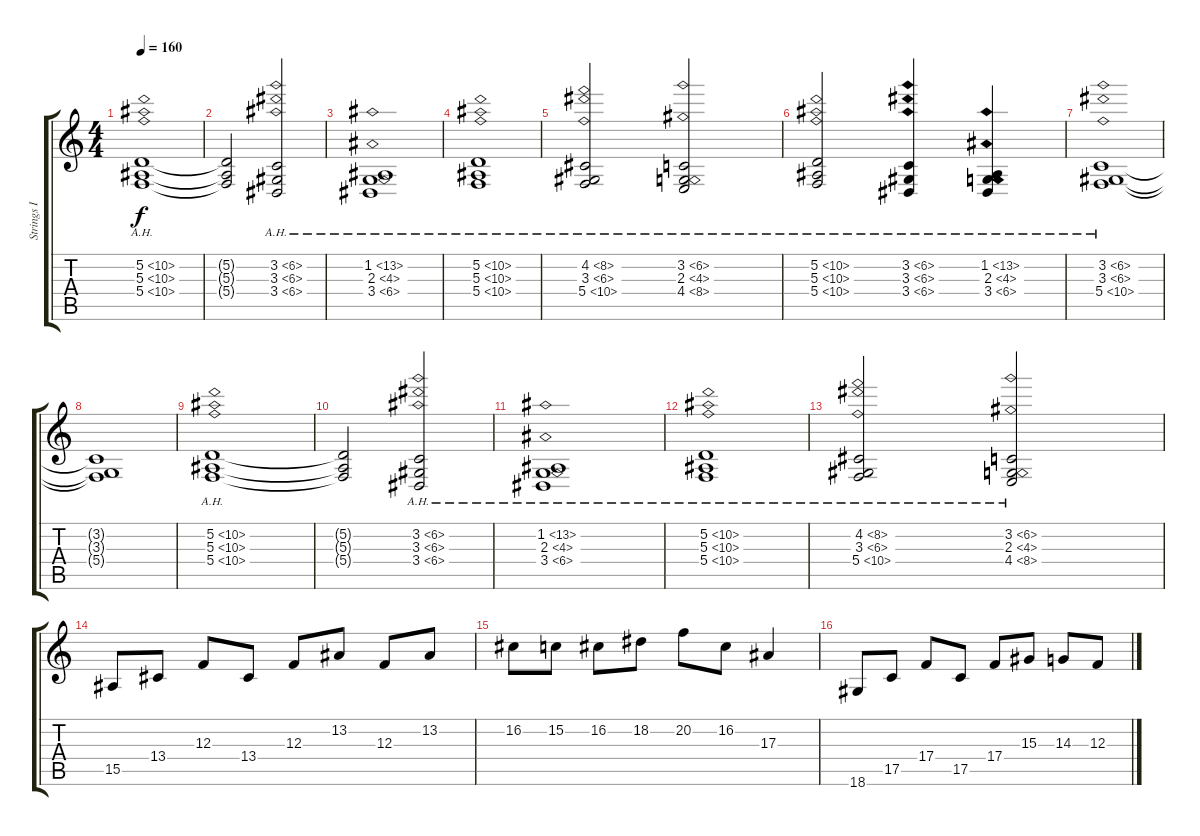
\track ("Strings I" "Strings I") {instrument stringensemble1}
\staff {score tabs}
\tuning (D4 A3 F3 C3 G2 D2) {hide}
\ts (4 4)
\tempo 160
\clef g2
\ks c
(5.2{ah 5} 5.3{ah 5} 5.4{ah 5}).1{dy f} |
(5.2{t} 5.3{t} 5.4{t}).2 (3.2{ah 3} 3.3{ah 3} 3.4{ah 3}).2 |
(1.2{ah 12} 2.3{ah 2} 3.4{ah 3}).1 |
(5.2{ah 5} 5.3{ah 5} 5.4{ah 5}).1 |
(4.2{ah 4} 3.3{ah 3} 5.4{ah 5}).2 (3.2{ah 3} 2.3{ah 2} 4.4{ah 4}).2 |
(5.2{ah 5} 5.3{ah 5} 5.4{ah 5}).2 (3.2{ah 3} 3.3{ah 3} 3.4{ah 3}).4 (1.2{ah 12} 2.3{ah 2} 3.4{ah 3}).4 |
(3.2{ah 3} 3.3{ah 3} 5.4{ah 5}).1 |
(3.2{t} 3.3{t} 5.4{t}).1 |
(5.2{ah 5} 5.3{ah 5} 5.4{ah 5}).1 |
(5.2{t} 5.3{t} 5.4{t}).2 (3.2{ah 3} 3.3{ah 3} 3.4{ah 3}).2 |
(1.2{ah 12} 2.3{ah 2} 3.4{ah 3}).1 |
(5.2{ah 5} 5.3{ah 5} 5.4{ah 5}).1 |
(4.2{ah 4} 3.3{ah 3} 5.4{ah 5}).2 (3.2{ah 3} 2.3{ah 2} 4.4{ah 4}).2 |
15.5.8{volume 10} 13.4.8 12.3.8 13.4.8 12.3.8 13.2.8 12.3.8 13.2.8 |
16.2.8 15.2.8 16.2.8 18.2.8 20.2.8 16.2.8 17.3.4 |
18.6.8 17.5.8 17.4.8 17.5.8 17.4.8 15.3.8 14.3.8 12.3.8
